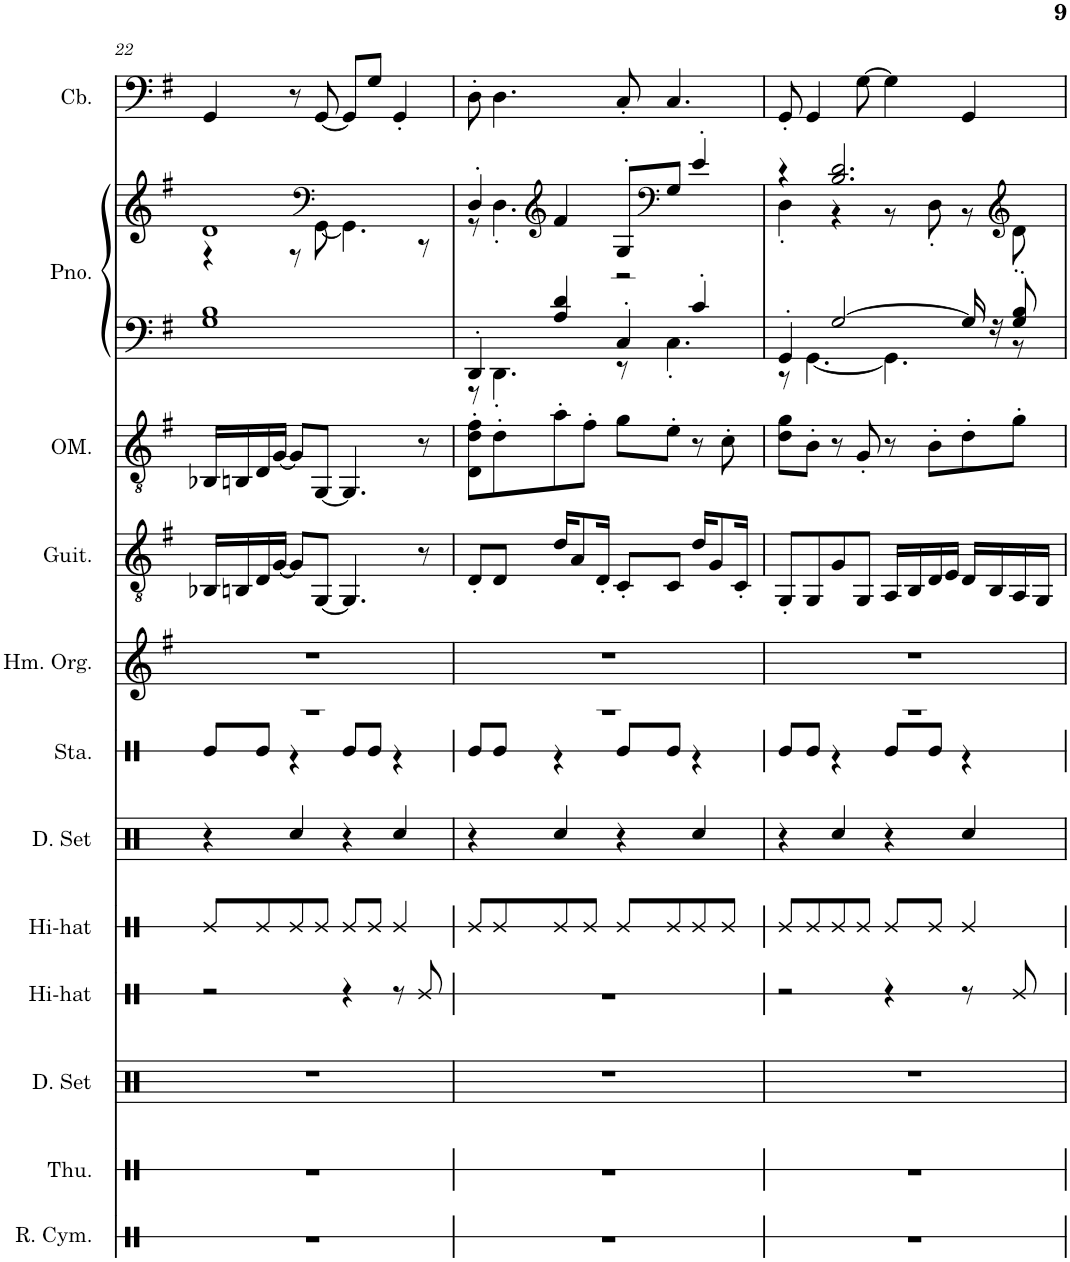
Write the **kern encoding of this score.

**kern	**kern	**kern	**kern	**kern	**kern	**kern	**kern	**kern	**kern	**kern	**kern	**kern
*part12	*part11	*part10	*part9	*part8	*part7	*part6	*part5	*part4	*part3	*part2	*part2	*part1
*staff13	*staff12	*staff11	*staff10	*staff9	*staff8	*staff7	*staff6	*staff5	*staff4	*staff3	*staff2	*staff1
*I"Ride Cymbal, RIDE CYMB	*I"Thundersheet, CRASH CYM	*I"Drumset, RIM SHOT	*I"Hi-hat, OPEN HIHA	*I"Hi-hat, CLOSED H.	*I"Drumset, SNARE DRU	*I"Stamp, BASS DRUM	*I"Hammond Organ, ORGAN 3	*I"Classical Guitar, NYLON GTR	*I"Octave Mandolin, STEEL GTR	*I"Piano, A.PIANO 2	*	*I"Contrabass, ACOU BASS
*I'R. Cym.	*I'Thu.	*I'D. Set	*I'Hi-hat	*I'Hi-hat	*I'D. Set	*I'Sta.	*I'Hm. Org.	*I'Guit.	*I'OM.	*I'Pno.	*	*I'Cb.
!!LO:PB:g=z
*clefX	*clefX	*clefX	*clefX	*clefX	*clefX	*clefX	*clefG2	*clefGv2	*clefGv2	*clefG2	*clefF4	*clefF4
*	*	*	*	*	*	*	*	*	*	*	*	*Trd7c12
*k[]	*k[]	*k[]	*k[]	*k[]	*k[]	*k[]	*k[f#]	*k[f#]	*k[f#]	*k[f#]	*k[f#]	*k[f#]
*M4/4	*M4/4	*M4/4	*M4/4	*M4/4	*M4/4	*M4/4	*M4/4	*M4/4	*M4/4	*M4/4	*M4/4	*M4/4
=22	=22	=22	=22	=22	=22	=22	=22	=22	=22	=22	=22	=22
*	*	*	*	*	*	*^	*	*	*	*	*^	*
1r	1r	1r	2r	8Re/L	4r	1r	8Re/L	1r	16BB-X/LL	16BB-X/LL	1G 1B	1d	4r	4GG/
.	.	.	.	.	.	.	.	.	16BBn/	16BBn/	.	.	.	.
.	.	.	.	8Re/	.	.	8Re/J	.	16D/	16D/	.	.	.	.
.	.	.	.	.	.	.	.	.	[16G/JJ	[16G/JJ	.	.	.	.
.	.	.	.	8Re/	4Rcc/	.	4r	.	8G/L]	8G/L]	.	.	8r	8r
*	*	*	*	*	*	*	*	*	*	*	*	*clefF4	*	*
.	.	.	.	8Re/J	.	.	.	.	[8GG/J	[8GG/J	.	.	[8GG\	[8GG/
.	.	.	4r	8Re/L	4r	.	8Re/L	.	4.GG/]	4.GG/]	.	.	4.GG\]	8GG/L]
.	.	.	.	8Re/J	.	.	8Re/J	.	.	.	.	.	.	8G/J
.	.	.	8r	4Re/	4Rcc/	.	4r	.	.	.	.	.	.	4GG'/
.	.	.	8Re/	.	.	.	.	.	8r	8r	.	.	8r	.
=23	=23	=23	=23	=23	=23	=23	=23	=23	=23	=23	=23	=23	=23	=23
*	*	*	*	*	*	*	*	*	*	*	*^	*	*	*
1r	1r	1r	1r	8Re/L	4r	1r	8Re/L	1r	8D'/L	8D\' 8d\' 8f#\'L	4DD'/	8r	4D'/	8r	8D'\
.	.	.	.	8Re/	.	.	8Re/J	.	8D/J	8d'\	.	4.DD'\	.	4.D'\	4.D\
*	*	*	*	*	*	*	*	*	*	*	*	*	*clefG2	*	*
.	.	.	.	8Re/	4Rcc/	.	4r	.	16d/KL	8a'\	4A/ 4d/	.	4f#/	.	.
.	.	.	.	.	.	.	.	.	8A/	.	.	.	.	.	.
.	.	.	.	8Re/J	.	.	.	.	.	8f#'\J	.	.	.	.	.
.	.	.	.	.	.	.	.	.	16D'/Jk	.	.	.	.	.	.
.	.	.	.	8Re/L	4r	.	8Re/L	.	8C'/L	8g\L	4C'/	8r	8G'/L	2r	8C'/
*	*	*	*	*	*	*	*	*	*	*	*	*	*clefF4	*	*
.	.	.	.	8Re/	.	.	8Re/J	.	8C/J	8e'\J	.	4.C'\	8G/J	.	4.C/
.	.	.	.	8Re/	4Rcc/	.	4r	.	16d/KL	8r	4c'/	.	4e'/	.	.
.	.	.	.	.	.	.	.	.	8G/	.	.	.	.	.	.
.	.	.	.	8Re/J	.	.	.	.	.	8c'\	.	.	.	.	.
.	.	.	.	.	.	.	.	.	16C'/Jk	.	.	.	.	.	.
=24	=24	=24	=24	=24	=24	=24	=24	=24	=24	=24	=24	=24	=24	=24	=24
1r	1r	1r	2r	8Re/L	4r	1r	8Re/L	1r	8GG'/L	8d\ 8g\L	4GG'/	8r	4r	4D'\	8GG'/
.	.	.	.	8Re/	.	.	8Re/J	.	8GG/	8B'\J	.	[4.GG\	.	.	4GG/
.	.	.	.	8Re/	4Rcc/	.	4r	.	8G/	8r	[2G/	.	2.B/ 2.d/	4r	.
.	.	.	.	8Re/J	.	.	.	.	8GG/J	8G'/	.	.	.	.	[8G\
.	.	.	4r	8Re/L	4r	.	8Re/L	.	16AA/LL	8r	.	4.GG\]	.	8r	4G\]
.	.	.	.	.	.	.	.	.	16BB/	.	.	.	.	.	.
.	.	.	.	8Re/J	.	.	8Re/J	.	16D/	8B'\L	.	.	.	8D'\	.
.	.	.	.	.	.	.	.	.	16E/JJ	.	.	.	.	.	.
.	.	.	8r	4Re/	4Rcc/	.	4r	.	16D/LL	8d'\	16G/]	.	.	8r	4GG/
.	.	.	.	.	.	.	.	.	16BB/	.	16r	.	.	.	.
*	*	*	*	*	*	*	*	*	*	*	*	*	*clefG2	*	*
.	.	.	8Re/	.	.	.	.	.	16AA/	8g'\J	8G/' 8B/'	8r	.	8d'\	.
.	.	.	.	.	.	.	.	.	16GG/JJ	.	.	.	.	.	.
*	*	*	*	*	*	*	*	*	*	*	*v	*v	*	*	*
*	*	*	*	*	*	*v	*v	*	*	*	*	*v	*v	*
=	=	=	=	=	=	=	=	=	=	=	=	=
*-	*-	*-	*-	*-	*-	*-	*-	*-	*-	*-	*-	*-
